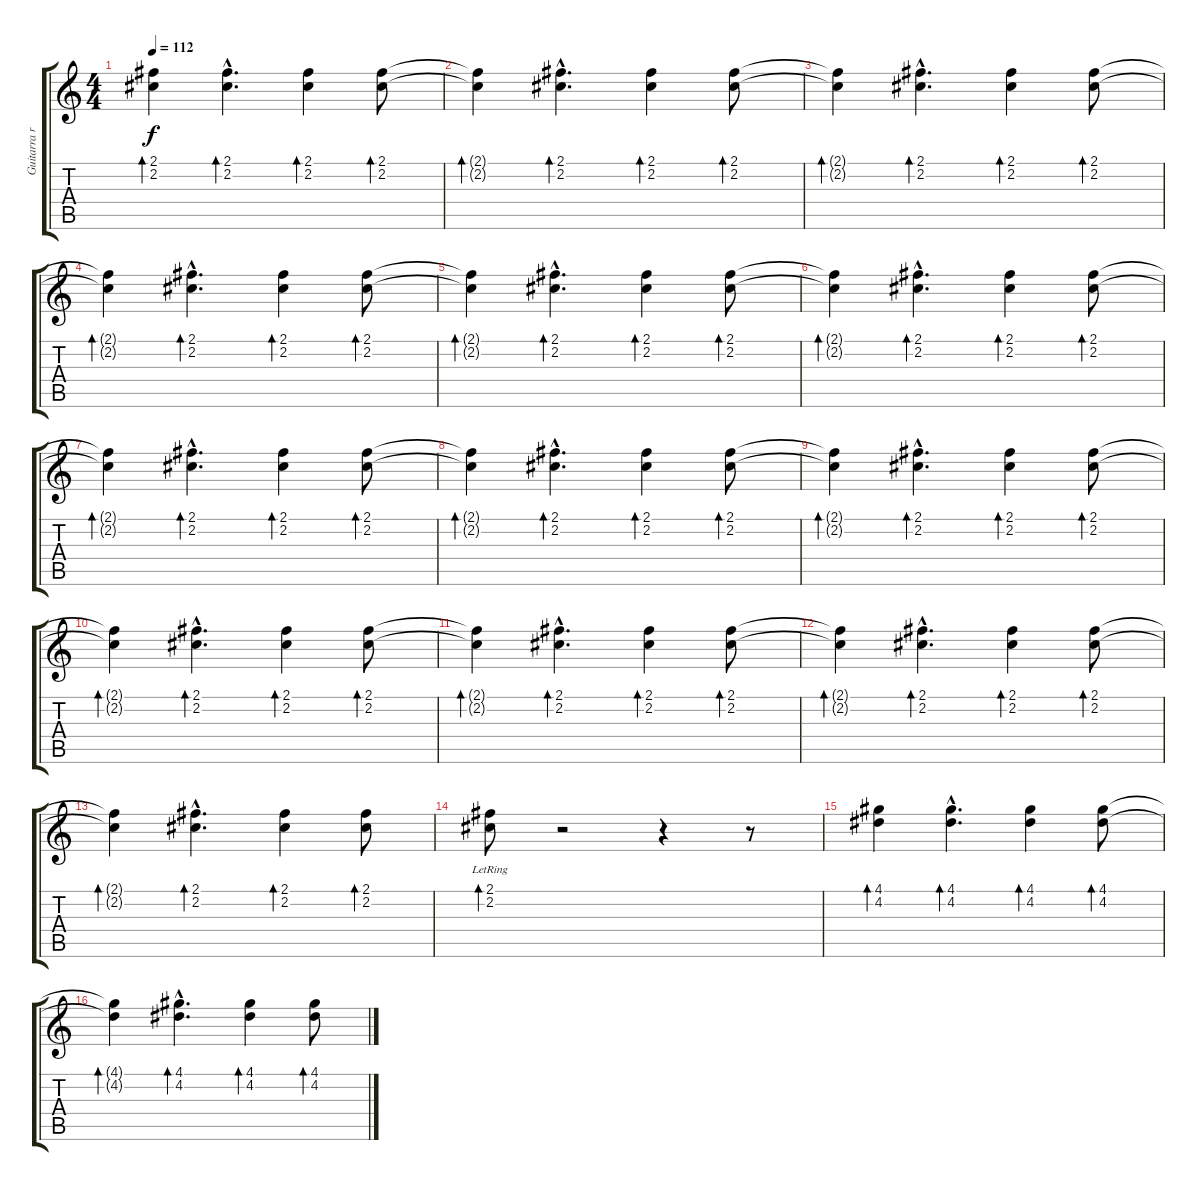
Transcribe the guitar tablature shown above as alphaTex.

\track ("Guitarra rit." "Guitarra r") {instrument acousticguitarsteel}
\staff {score tabs}
\tuning (E4 B3 G3 D3 A2 E2) {hide}
\ts (4 4)
\tempo 112
\clef g2
\ks c
(2.1{t} 2.2{t}).4{bd 120 dy f} (2.1{hac} 2.2{hac}).4{d bd 120} (2.1 2.2).4{bd 120} (2.1 2.2).8{bd 120} |
(2.1{t} 2.2{t}).4{bd 120} (2.1{hac} 2.2{hac}).4{d bd 120} (2.1 2.2).4{bd 120} (2.1 2.2).8{bd 120} |
(2.1{t} 2.2{t}).4{bd 120} (2.1{hac} 2.2{hac}).4{d bd 120} (2.1 2.2).4{bd 120} (2.1 2.2).8{bd 120} |
(2.1{t} 2.2{t}).4{bd 120} (2.1{hac} 2.2{hac}).4{d bd 120} (2.1 2.2).4{bd 120} (2.1 2.2).8{bd 120} |
(2.1{t} 2.2{t}).4{bd 120} (2.1{hac} 2.2{hac}).4{d bd 120} (2.1 2.2).4{bd 120} (2.1 2.2).8{bd 120} |
(2.1{t} 2.2{t}).4{bd 120} (2.1{hac} 2.2{hac}).4{d bd 120} (2.1 2.2).4{bd 120} (2.1 2.2).8{bd 120} |
(2.1{t} 2.2{t}).4{bd 120} (2.1{hac} 2.2{hac}).4{d bd 120} (2.1 2.2).4{bd 120} (2.1 2.2).8{bd 120} |
(2.1{t} 2.2{t}).4{bd 120} (2.1{hac} 2.2{hac}).4{d bd 120} (2.1 2.2).4{bd 120} (2.1 2.2).8{bd 120} |
(2.1{t} 2.2{t}).4{bd 120} (2.1{hac} 2.2{hac}).4{d bd 120} (2.1 2.2).4{bd 120} (2.1 2.2).8{bd 120} |
(2.1{t} 2.2{t}).4{bd 120} (2.1{hac} 2.2{hac}).4{d bd 120} (2.1 2.2).4{bd 120} (2.1 2.2).8{bd 120} |
(2.1{t} 2.2{t}).4{bd 120} (2.1{hac} 2.2{hac}).4{d bd 120} (2.1 2.2).4{bd 120} (2.1 2.2).8{bd 120} |
(2.1{t} 2.2{t}).4{bd 120} (2.1{hac} 2.2{hac}).4{d bd 120} (2.1 2.2).4{bd 120} (2.1 2.2).8{bd 120} |
(2.1{t} 2.2{t}).4{bd 120} (2.1{hac} 2.2{hac}).4{d bd 120} (2.1 2.2).4{bd 120} (2.1 2.2).8{bd 120} |
(2.1{lr} 2.2{lr}).8{bd 60} r.2 r.4 r.8 |
(4.1 4.2).4{bd 120} (4.1{hac} 4.2{hac}).4{d bd 120} (4.1 4.2).4{bd 120} (4.1 4.2).8{bd 120} |
(4.1{t} 4.2{t}).4{bd 120} (4.1{hac} 4.2{hac}).4{d bd 120} (4.1 4.2).4{bd 120} (4.1 4.2).8{bd 120}
